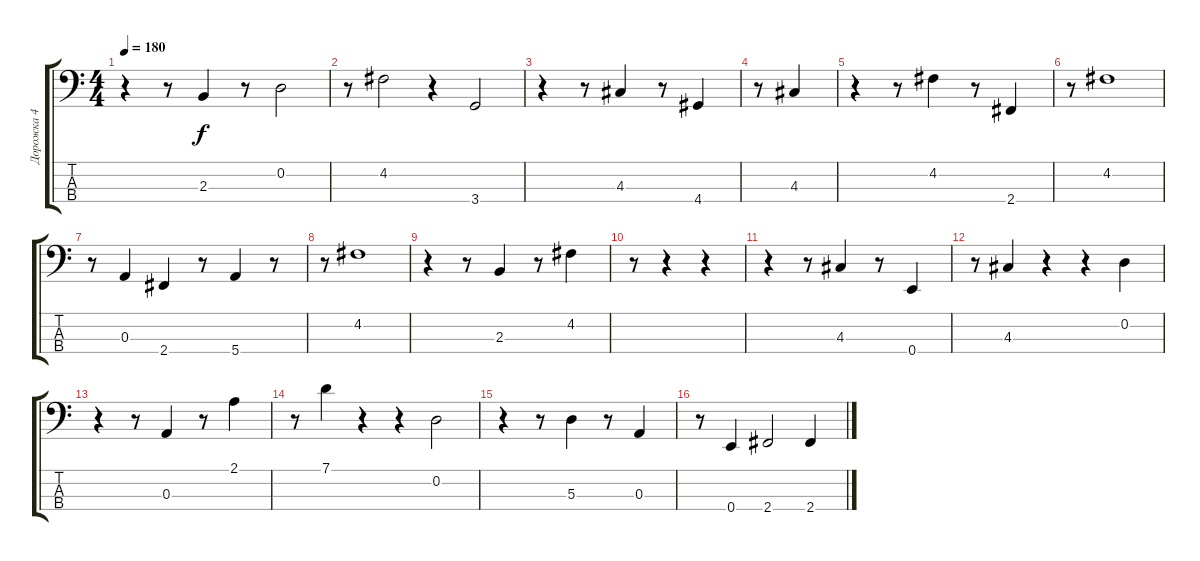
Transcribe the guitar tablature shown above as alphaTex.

\track ("Дорожка 4" "Дорожка 4") {instrument electricbassfinger}
\staff {score tabs}
\tuning (G2 D2 A1 E1) {hide}
\ts (4 4)
\tempo 180
\clef f4
\ks c
r.4{dy f} r.8 2.3.4 r.8 0.2.2 |
r.8 4.2.2 r.4 3.4.2 |
r.4 r.8 4.3.4 r.8 4.4.4 |
r.8 4.3.4 |
r.4 r.8 4.2.4 r.8 2.4.4 |
r.8 4.2.1 |
r.8 0.3.4 2.4.4 r.8 5.4.4 r.8 |
r.8 4.2.1 |
r.4 r.8 2.3.4 r.8 4.2.4 |
r.8 r.4 r.4 |
r.4 r.8 4.3.4 r.8 0.4.4 |
r.8 4.3.4 r.4 r.4 0.2.4 |
r.4 r.8 0.3.4 r.8 2.1.4 |
r.8 7.1.4 r.4 r.4 0.2.2 |
r.4 r.8 5.3.4 r.8 0.3.4 |
r.8 0.4.4 2.4.2 2.4.4
